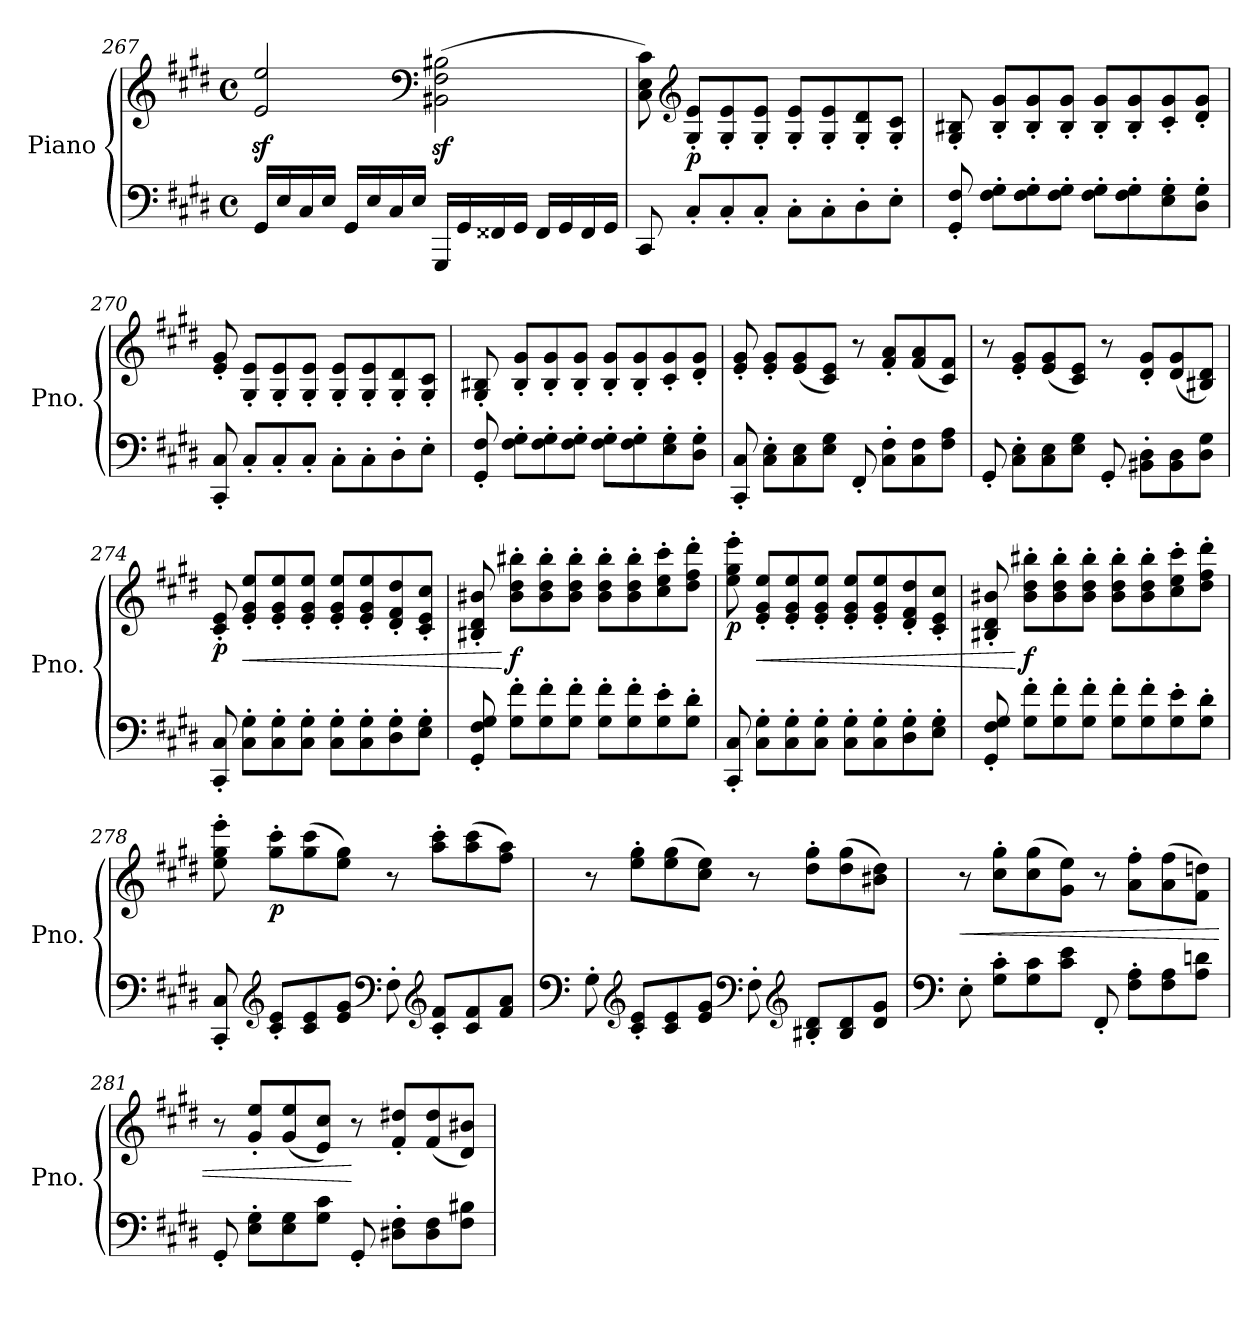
**kern	**kern	**dynam
*part1	*part1	*part1
*staff2	*staff1	*staff1/2
*I"Piano	*	*
*I'Pno.	*	*
*clefF4	*clefG2	*
*k[f#c#g#d#]	*k[f#c#g#d#]	*
*M4/4	*M4/4	*
*met(c)	*met(c)	*
=267	=267	=267
16GG#/LL	2e/z< 2ee/z<	.
16E/	.	.
16C#/	.	.
16E/JJ	.	.
16GG#/LL	.	.
16E/	.	.
16C#/	.	.
16E/JJ	.	.
*	*clefF4	*
16GGG#/LL	(2BB#X\z< 2F#\z< 2B#X\z<	.
16GG#/	.	.
16FF##X/	.	.
16GG#/JJ	.	.
16FF##/LL	.	.
16GG#/	.	.
16FF##/	.	.
16GG#/JJ	.	.
!!LO:LB:g=z
=268	=268	=268
8CC#/	8C#\ 8E\ 8c#\)	.
*	*clefG2	*
!	!	!LO:DY:b
8C#'/L	8G#/' 8e/'L	p
8C#'/	8G#/' 8e/'	.
8C#'/J	8G#/' 8e/'J	.
8C#'\L	8G#/' 8e/'L	.
8C#'\	8G#/' 8e/'	.
8D#'\	8G#/' 8d#/'	.
8E'\J	8G#/' 8c#/'J	.
=269	=269	=269
8GG#/' 8F#/'	8G#/' 8B#X/'	.
8F#\' 8G#\'L	8B#/' 8g#/'L	.
8F#\' 8G#\'	8B#/' 8g#/'	.
8F#\' 8G#\'J	8B#/' 8g#/'J	.
8F#\' 8G#\'L	8B#/' 8g#/'L	.
8F#\' 8G#\'	8B#/' 8g#/'	.
8E\' 8G#\'	8c#/' 8g#/'	.
8D#\' 8G#\'J	8d#/' 8g#/'J	.
=270	=270	=270
8CC#/' 8C#/'	8e/' 8g#/'	.
8C#'/L	8G#/' 8e/'L	.
8C#'/	8G#/' 8e/'	.
8C#'/J	8G#/' 8e/'J	.
8C#'\L	8G#/' 8e/'L	.
8C#'\	8G#/' 8e/'	.
8D#'\	8G#/' 8d#/'	.
8E'\J	8G#/' 8c#/'J	.
=271	=271	=271
8GG#/' 8F#/'	8G#/' 8B#X/'	.
8F#\' 8G#\'L	8B#/' 8g#/'L	.
8F#\' 8G#\'	8B#/' 8g#/'	.
8F#\' 8G#\'J	8B#/' 8g#/'J	.
8F#\' 8G#\'L	8B#/' 8g#/'L	.
8F#\' 8G#\'	8B#/' 8g#/'	.
8E\' 8G#\'	8c#/' 8g#/'	.
8D#\' 8G#\'J	8d#/' 8g#/'J	.
!!LO:LB:g=z
=272	=272	=272
8CC#/' 8C#/'	8e/' 8g#/'	.
8C#\' 8E\'L	8e/' 8g#/'L	.
8C#\ 8E\	(8e/ 8g#/	.
8E\ 8G#\J	8c#/ 8e/J)	.
8FF#'/	8r	.
8C#\' 8F#\'L	8f#/' 8a/'L	.
8C#\ 8F#\	(8f#/ 8a/	.
8F#\ 8A\J	8c#/ 8f#/J)	.
=273	=273	=273
8GG#'/	8r	.
8C#\' 8E\'L	8e/' 8g#/'L	.
8C#\ 8E\	(8e/ 8g#/	.
8E\ 8G#\J	8c#/ 8e/J)	.
8GG#'/	8r	.
8BB#X\' 8D#\'L	8d#/' 8g#/'L	.
8BB#\ 8D#\	(8d#/ 8g#/	.
8D#\ 8G#\J	8B#X/ 8d#/J)	.
=274	=274	=274
!	!	!LO:DY:b
8CC#/' 8C#/'	8c#/' 8e/'	p
!	!	!LO:HP:b
8C#\' 8G#\'L	8e/' 8g#/' 8ee/'L	<
8C#\' 8G#\'	8e/' 8g#/' 8ee/'	.
8C#\' 8G#\'J	8e/' 8g#/' 8ee/'J	.
8C#\' 8G#\'L	8e/' 8g#/' 8ee/'L	.
8C#\' 8G#\'	8e/' 8g#/' 8ee/'	.
8D#\' 8G#\'	8d#/' 8f#/' 8dd#/'	.
8E\' 8G#\'J	8c#/' 8e/' 8cc#/'J	.
=275	=275	=275
8GG#/' 8F#/' 8G#/'	8B#X/' 8d#/' 8b#X/'	.
!	!	!LO:DY:n=1:b
8G#\' 8f#\'L	8b#\' 8dd#\' 8bb#X\'L	[ f
8G#\' 8f#\'	8b#\' 8dd#\' 8bb#\'	.
8G#\' 8f#\'J	8b#\' 8dd#\' 8bb#\'J	.
8G#\' 8f#\'L	8b#\' 8dd#\' 8bb#\'L	.
8G#\' 8f#\'	8b#\' 8dd#\' 8bb#\'	.
8G#\' 8e\'	8cc#\' 8ee\' 8ccc#\'	.
8G#\' 8d#\'J	8dd#\' 8ff#\' 8ddd#\'J	.
=276	=276	=276
!	!	!LO:DY:b
8CC#/' 8C#/'	8ee\' 8gg#\' 8eee\'	p
!	!	!LO:HP:b
8C#\' 8G#\'L	8e/' 8g#/' 8ee/'L	<
8C#\' 8G#\'	8e/' 8g#/' 8ee/'	.
8C#\' 8G#\'J	8e/' 8g#/' 8ee/'J	.
8C#\' 8G#\'L	8e/' 8g#/' 8ee/'L	.
8C#\' 8G#\'	8e/' 8g#/' 8ee/'	.
8D#\' 8G#\'	8d#/' 8f#/' 8dd#/'	.
8E\' 8G#\'J	8c#/' 8e/' 8cc#/'J	.
!!LO:PB:g=z
=277	=277	=277
8GG#/' 8F#/' 8G#/'	8B#X/' 8d#/' 8b#X/'	.
!	!	!LO:DY:n=1:b
8G#\' 8f#\'L	8b#\' 8dd#\' 8bb#X\'L	[ f
8G#\' 8f#\'	8b#\' 8dd#\' 8bb#\'	.
8G#\' 8f#\'J	8b#\' 8dd#\' 8bb#\'J	.
8G#\' 8f#\'L	8b#\' 8dd#\' 8bb#\'L	.
8G#\' 8f#\'	8b#\' 8dd#\' 8bb#\'	.
8G#\' 8e\'	8cc#\' 8ee\' 8ccc#\'	.
8G#\' 8d#\'J	8dd#\' 8ff#\' 8ddd#\'J	.
=278	=278	=278
8CC#/' 8C#/'	8ee\' 8gg#\' 8eee\'	.
*clefG2	*	*
!	!	!LO:DY:b
8c#/' 8e/'L	8gg#\' 8ccc#\'L	p
8c#/ 8e/	(8gg#\ 8ccc#\	.
8e/ 8g#/J	8ee\ 8gg#\J)	.
*clefF4	*	*
8F#'\	8r	.
*clefG2	*	*
8c#/' 8f#/'L	8aa\' 8ccc#\'L	.
8c#/ 8f#/	(8aa\ 8ccc#\	.
8f#/ 8a/J	8ff#\ 8aa\J)	.
=279	=279	=279
*clefF4	*	*
8G#'\	8r	.
*clefG2	*	*
8c#/' 8e/'L	8ee\' 8gg#\'L	.
8c#/ 8e/	(8ee\ 8gg#\	.
8e/ 8g#/J	8cc#\ 8ee\J)	.
*clefF4	*	*
8F#'\	8r	.
*clefG2	*	*
8B#X/' 8d#/'L	8dd#\' 8gg#\'L	.
8B#/ 8d#/	(8dd#\ 8gg#\	.
8d#/ 8g#/J	8b#X\ 8dd#\J)	.
=280	=280	=280
*clefF4	*	*
!	!	!LO:HP:b
8E'\	8r	<
8G#\' 8c#\'L	8cc#\' 8gg#\'L	.
8G#\ 8c#\	(8cc#\ 8gg#\	.
8c#\ 8e\J	8g#\ 8ee\J)	.
8FF#'/	8r	.
8F#\' 8A\'L	8a\' 8ff#\'L	.
8F#\ 8A\	(8a\ 8ff#\	.
8A\ 8dn\J	8f#\ 8ddn\J)	.
!!LO:LB:g=z
=281	=281	=281
8GG#'/	8r	.
8E\' 8G#\'L	8g#/' 8ee/'L	.
8E\ 8G#\	(8g#/ 8ee/	.
8G#\ 8c#\J	8e/ 8cc#/J)	.
8GG#'/	8r	[
!	!	!LO:DY:b
8D#X\' 8F#\'L	8f#/' 8dd#X/'L	other-dynamics
8D#\ 8F#\	(8f#/ 8dd#/	.
8F#\ 8B#X\J	8d#/ 8b#X/J)	.
=	=	=
*-	*-	*-
